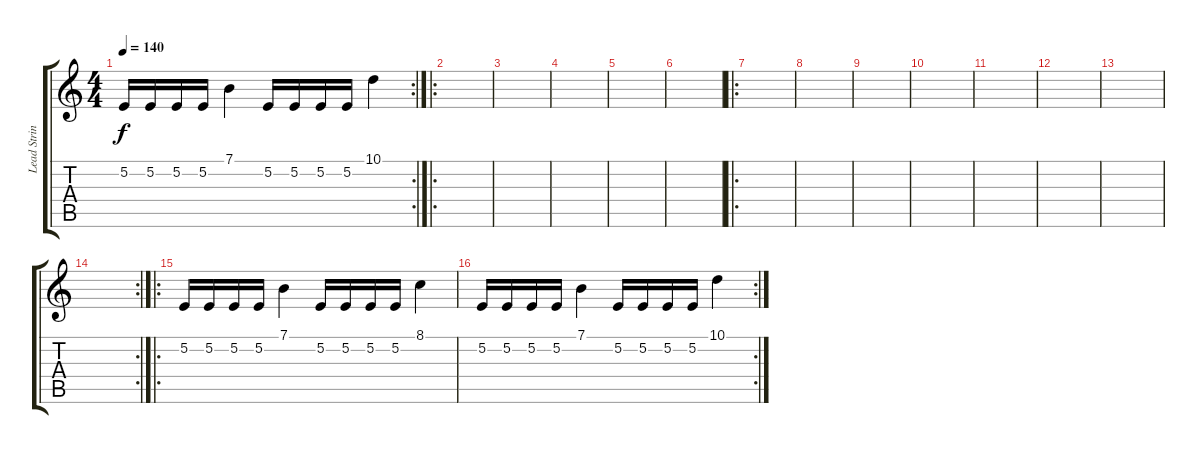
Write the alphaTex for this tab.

\track ("Lead String Ensemble" "Lead Strin") {instrument stringensemble1}
\staff {score tabs}
\tuning (E4 B3 G3 D3 A2 E2) {hide}
\rc 2
\ts (4 4)
\tempo 140
\clef g2
\ks c
5.2.16{dy f} 5.2.16 5.2.16 5.2.16 7.1.4 5.2.16 5.2.16 5.2.16 5.2.16 10.1.4 |
\ro
|
|
|
|
|
\ro
|
|
|
|
|
|
|
\rc 2
|
\ro
5.2.16 5.2.16 5.2.16 5.2.16 7.1.4 5.2.16 5.2.16 5.2.16 5.2.16 8.1.4 |
\rc 2
5.2.16 5.2.16 5.2.16 5.2.16 7.1.4 5.2.16 5.2.16 5.2.16 5.2.16 10.1.4
